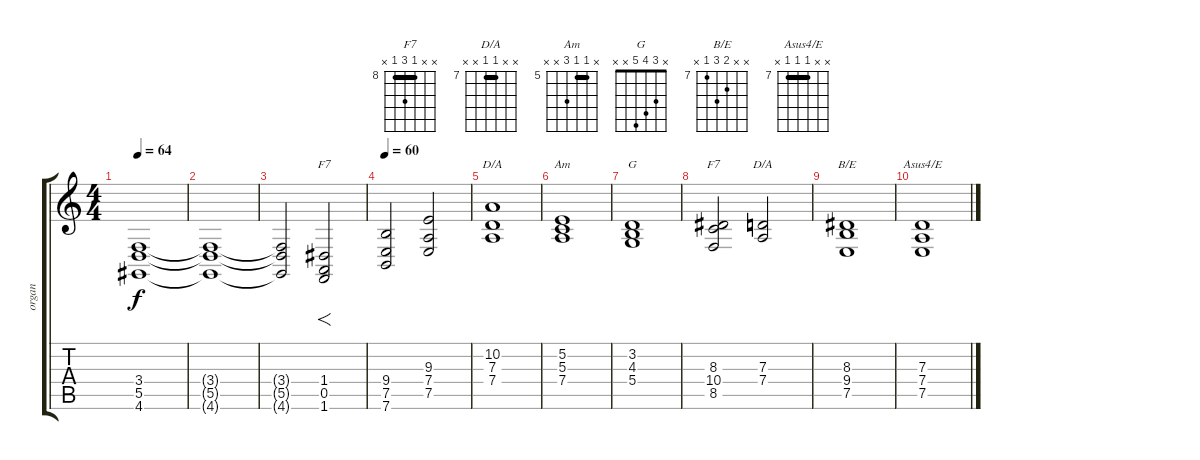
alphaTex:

\track ("organ" "organ") {instrument stringensemble1}
\staff {score tabs}
\tuning (E4 B3 G3 D3 A2 E2) {hide}
\chord ("F7" x x x 1 0 1)
\chord ("D/A" x 10 7 7 x x) {firstfret 7 barre 7}
\chord ("Am" x 5 5 7 x x) {firstfret 5 barre 5}
\chord ("G" x 3 4 5 x x)
\chord ("F7" x x 8 10 8 x) {firstfret 8 barre 8}
\chord ("D/A" x x 7 7 x x) {firstfret 7 barre 7}
\chord ("B/E" x x 8 9 7 x) {firstfret 7}
\chord ("Asus4/E" x x 7 7 7 x) {firstfret 7 barre 7}
\ts (4 4)
\tempo 64
\clef g2
\ks c
(3.4{t} 5.5{t} 4.6{t}).1{dy f} |
(3.4{t} 5.5{t} 4.6{t}).1 |
(3.4{t} 5.5{t} 4.6{t}).2 (1.4 0.5 1.6).2{f ch "F7"} |
\tempo 60
(9.4 7.5 7.6).2 (9.3 7.4 7.5).2 |
(10.2 7.3 7.4).1{ch "D/A"} |
(5.2 5.3 7.4).1{ch "Am" volume 8} |
(3.2 4.3 5.4).1{ch "G"} |
(8.3 10.4 8.5).2{ch "F7"} (7.3 7.4).2{ch "D/A" volume 0} |
(8.3 9.4 7.5).1{ch "B/E"} |
(7.3 7.4 7.5).1{ch "Asus4/E"}
